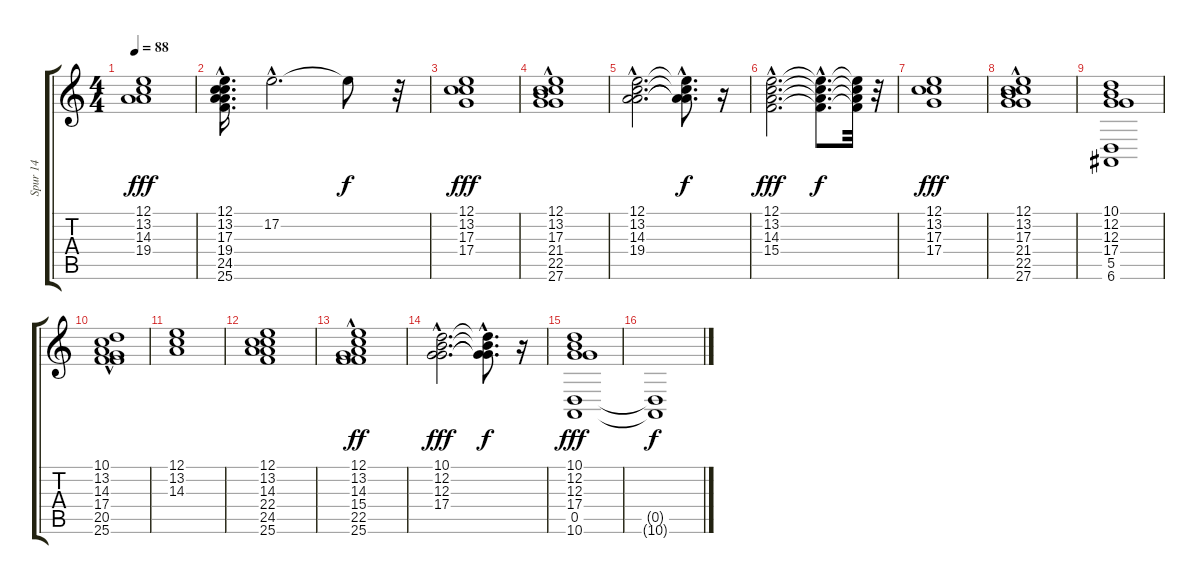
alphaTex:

\track ("Spur 14" "Spur 14") {instrument pad8sweep}
\staff {score tabs}
\tuning (E4 B3 G3 D3 A2 E2) {hide}
\ts (4 4)
\tempo 88
\clef g2
\ks c
(12.1 13.2 14.3 19.4).1{dy fff instrument fx6goblins} |
(12.1{hac} 13.2{hac} 17.3{hac} 19.4{hac} 24.5{hac} 25.6{hac}).16{d} 17.2{hac}.2{d} 17.2{t}.8{dy f} r.32 |
(12.1 13.2 17.3 17.4).1{dy fff} |
(12.1 13.2 17.3 21.4{hac} 22.5{hac} 27.6{hac}).1 |
(12.1{hac} 13.2{hac} 14.3{hac} 19.4{hac}).2{d} (12.1{hac t} 13.2{hac t} 14.3{hac t} 19.4{hac t}).8{d dy f} r.16 |
(12.1{hac} 13.2{hac} 14.3{hac} 15.4{hac}).2{d dy fff} (12.1{hac t} 13.2{hac t} 14.3{hac t} 15.4{hac t}).8{d dy f} (12.1{t} 13.2{t} 14.3{t} 15.4{t}).32 r.32 |
(12.1 13.2 17.3 17.4).1{dy fff} |
(12.1 13.2 17.3 21.4{hac} 22.5{hac} 27.6{hac}).1 |
(10.1 12.2 12.3 17.4 5.5 6.6).1 |
(10.1{hac} 13.2 14.3 17.4{hac} 20.5 25.6).1 |
(12.1 13.2 14.3).1 |
(12.1 13.2 14.3 22.4 24.5 25.6).1 |
(12.1{hac} 13.2{hac} 14.3 15.4 22.5{hac} 25.6).1{dy ff} |
(10.1{hac} 12.2{hac} 12.3{hac} 17.4{hac}).2{d dy fff} (10.1{hac t} 12.2{hac t} 12.3{hac t} 17.4{hac t}).8{d dy f} r.16 |
(10.1 12.2 12.3 17.4 0.5 10.6).1{dy fff} |
(0.5{t} 10.6{t}).1{dy f}
